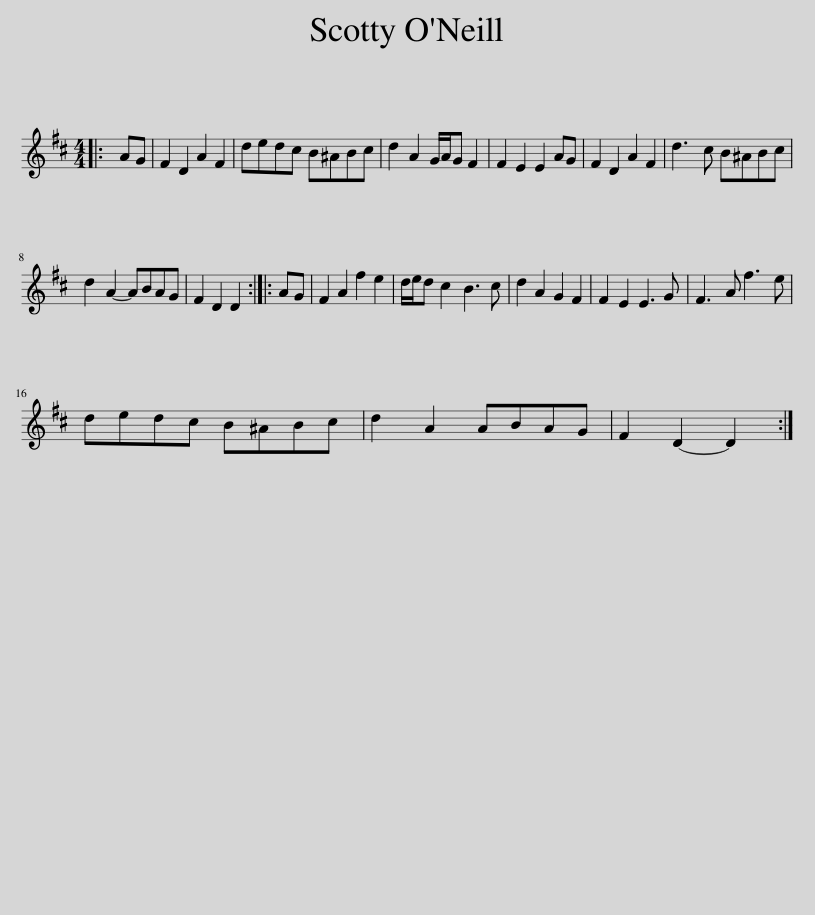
X:1
L:1/8
M:4/4
I:linebreak $
K:D
V:1 treble
V:1
|: AG | F2 D2 A2 F2 | dedc B^ABc | d2 A2 G/A/G F2 | F2 E2 E2 AG | %5
 F2 D2 A2 F2 | d3 c B^ABc |$ d2 A2- ABAG | F2 D2 D2 :: AG | %10
 F2 A2 f2 e2 | d/e/d c2 B3 c | d2 A2 G2 F2 | F2 E2 E3 G | F3 A f3 e |$ %15
 dedc B^ABc | d2 A2 ABAG | F2 D2- D2 :| %18
